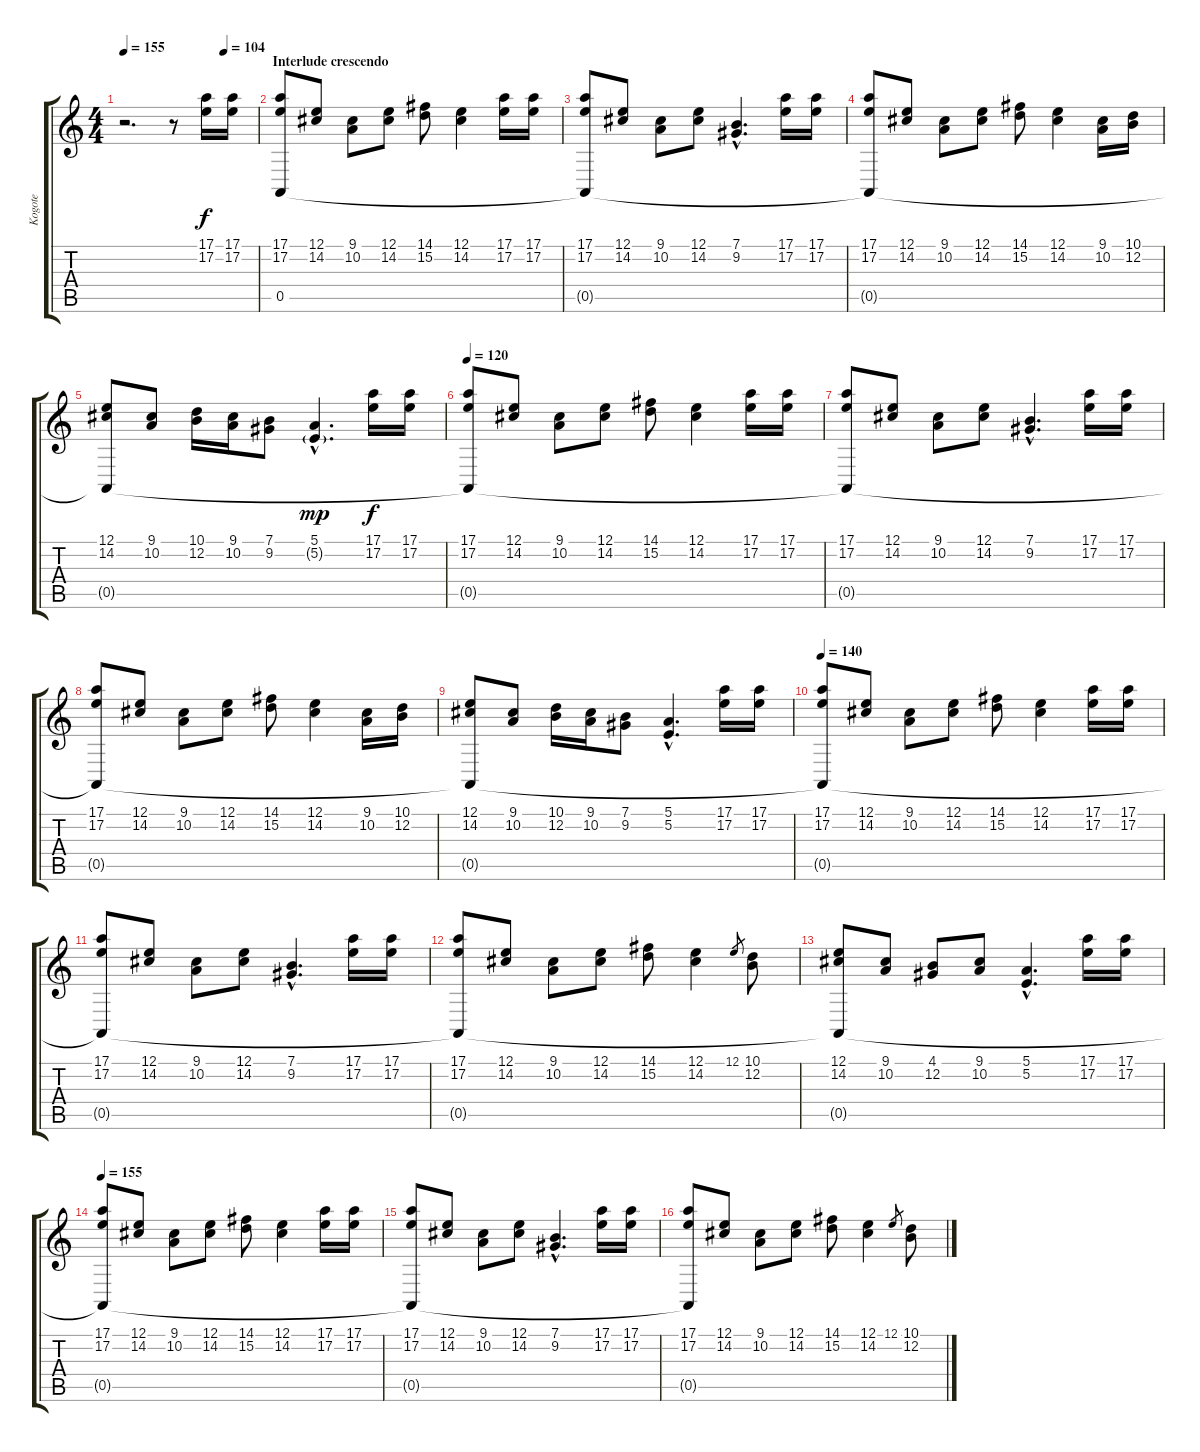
\track ("Kogote" "Kogote") {instrument bagpipe}
\staff {score tabs}
\tuning (E4 B3 G3 D3 A2 E2) {hide}
\ts (4 4)
\tempo 155
\tempo (104 0.75)
\clef g2
\ks c
r.2{d dy f} r.8{volume 14 instrument bagpipe} (17.1 17.2).16 (17.1 17.2).16 |
\section ("" "Interlude crescendo")
(17.1 17.2 0.5).8 (12.1 14.2).8 (9.1 10.2).8 (12.1 14.2).8 (14.1 15.2).8 (12.1 14.2).4 (17.1 17.2).16 (17.1 17.2).16 |
(17.1 17.2 0.5{t}).8 (12.1 14.2).8 (9.1 10.2).8 (12.1 14.2).8 (7.1{hac} 9.2{hac}).4{d} (17.1 17.2).16 (17.1 17.2).16 |
(17.1 17.2 0.5{t}).8 (12.1 14.2).8 (9.1 10.2).8 (12.1 14.2).8 (14.1 15.2).8 (12.1 14.2).4 (9.1 10.2).16 (10.1 12.2).16 |
(12.1 14.2 0.5{t}).8 (9.1 10.2).8 (10.1 12.2).16 (9.1 10.2).16 (7.1 9.2).8 (5.1{hac} 5.2{g hac}).4{d dy mp} (17.1 17.2).16{dy f} (17.1 17.2).16 |
\tempo 120
(17.1 17.2 0.5{t}).8 (12.1 14.2).8 (9.1 10.2).8 (12.1 14.2).8 (14.1 15.2).8 (12.1 14.2).4 (17.1 17.2).16 (17.1 17.2).16 |
(17.1 17.2 0.5{t}).8 (12.1 14.2).8 (9.1 10.2).8 (12.1 14.2).8 (7.1{hac} 9.2{hac}).4{d} (17.1 17.2).16 (17.1 17.2).16 |
(17.1 17.2 0.5{t}).8 (12.1 14.2).8 (9.1 10.2).8 (12.1 14.2).8 (14.1 15.2).8 (12.1 14.2).4 (9.1 10.2).16 (10.1 12.2).16 |
(12.1 14.2 0.5{t}).8 (9.1 10.2).8 (10.1 12.2).16 (9.1 10.2).16 (7.1 9.2).8 (5.1{hac} 5.2{hac}).4{d} (17.1 17.2).16 (17.1 17.2).16 |
\tempo 140
(17.1 17.2 0.5{t}).8 (12.1 14.2).8 (9.1 10.2).8 (12.1 14.2).8 (14.1 15.2).8 (12.1 14.2).4 (17.1 17.2).16 (17.1 17.2).16 |
(17.1 17.2 0.5{t}).8 (12.1 14.2).8 (9.1 10.2).8 (12.1 14.2).8 (7.1{hac} 9.2{hac}).4{d} (17.1 17.2).16 (17.1 17.2).16 |
(17.1 17.2 0.5{t}).8 (12.1 14.2).8 (9.1 10.2).8 (12.1 14.2).8 (14.1 15.2).8 (12.1 14.2).4 12.1.8{gr} (10.1 12.2).8 |
(12.1 14.2 0.5{t}).8 (9.1 10.2).8 (4.1 12.2).8 (9.1 10.2).8 (5.1{hac} 5.2{hac}).4{d} (17.1 17.2).16 (17.1 17.2).16 |
\tempo 155
(17.1 17.2 0.5{t}).8 (12.1 14.2).8 (9.1 10.2).8 (12.1 14.2).8 (14.1 15.2).8 (12.1 14.2).4 (17.1 17.2).16 (17.1 17.2).16 |
(17.1 17.2 0.5{t}).8 (12.1 14.2).8 (9.1 10.2).8 (12.1 14.2).8 (7.1{hac} 9.2{hac}).4{d} (17.1 17.2).16 (17.1 17.2).16 |
(17.1 17.2 0.5{t}).8 (12.1 14.2).8 (9.1 10.2).8 (12.1 14.2).8 (14.1 15.2).8 (12.1 14.2).4 12.1.8{gr} (10.1 12.2).8
